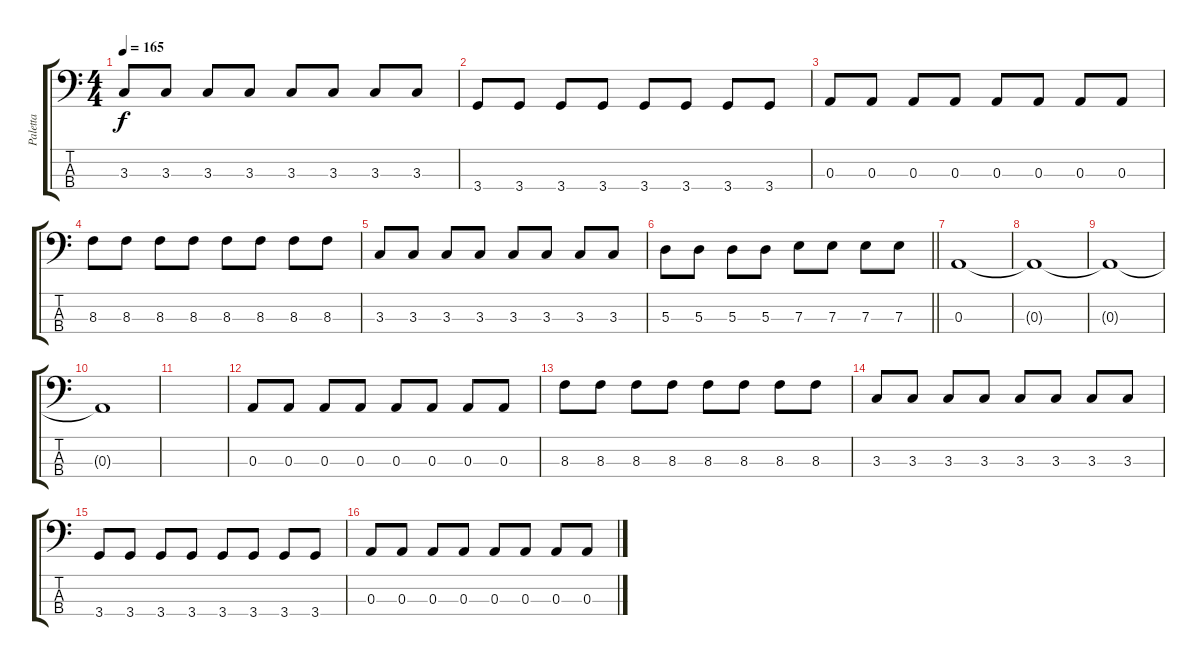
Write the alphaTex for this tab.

\track ("Paletta" "Paletta") {instrument electricbasspick}
\staff {score tabs}
\tuning (G2 D2 A1 E1) {hide}
\ts (4 4)
\tempo 165
\clef f4
\ks c
3.3.8{dy f} 3.3.8 3.3.8 3.3.8 3.3.8 3.3.8 3.3.8 3.3.8 |
3.4.8 3.4.8 3.4.8 3.4.8 3.4.8 3.4.8 3.4.8 3.4.8 |
0.3.8 0.3.8 0.3.8 0.3.8 0.3.8 0.3.8 0.3.8 0.3.8 |
8.3.8 8.3.8 8.3.8 8.3.8 8.3.8 8.3.8 8.3.8 8.3.8 |
3.3.8 3.3.8 3.3.8 3.3.8 3.3.8 3.3.8 3.3.8 3.3.8 |
\barLineRight lightlight
5.3.8 5.3.8 5.3.8 5.3.8 7.3.8 7.3.8 7.3.8 7.3.8 |
0.3.1 |
0.3{t}.1 |
0.3{t}.1 |
0.3{t}.1 |
|
0.3.8 0.3.8 0.3.8 0.3.8 0.3.8 0.3.8 0.3.8 0.3.8 |
8.3.8 8.3.8 8.3.8 8.3.8 8.3.8 8.3.8 8.3.8 8.3.8 |
3.3.8 3.3.8 3.3.8 3.3.8 3.3.8 3.3.8 3.3.8 3.3.8 |
3.4.8 3.4.8 3.4.8 3.4.8 3.4.8 3.4.8 3.4.8 3.4.8 |
0.3.8 0.3.8 0.3.8 0.3.8 0.3.8 0.3.8 0.3.8 0.3.8
